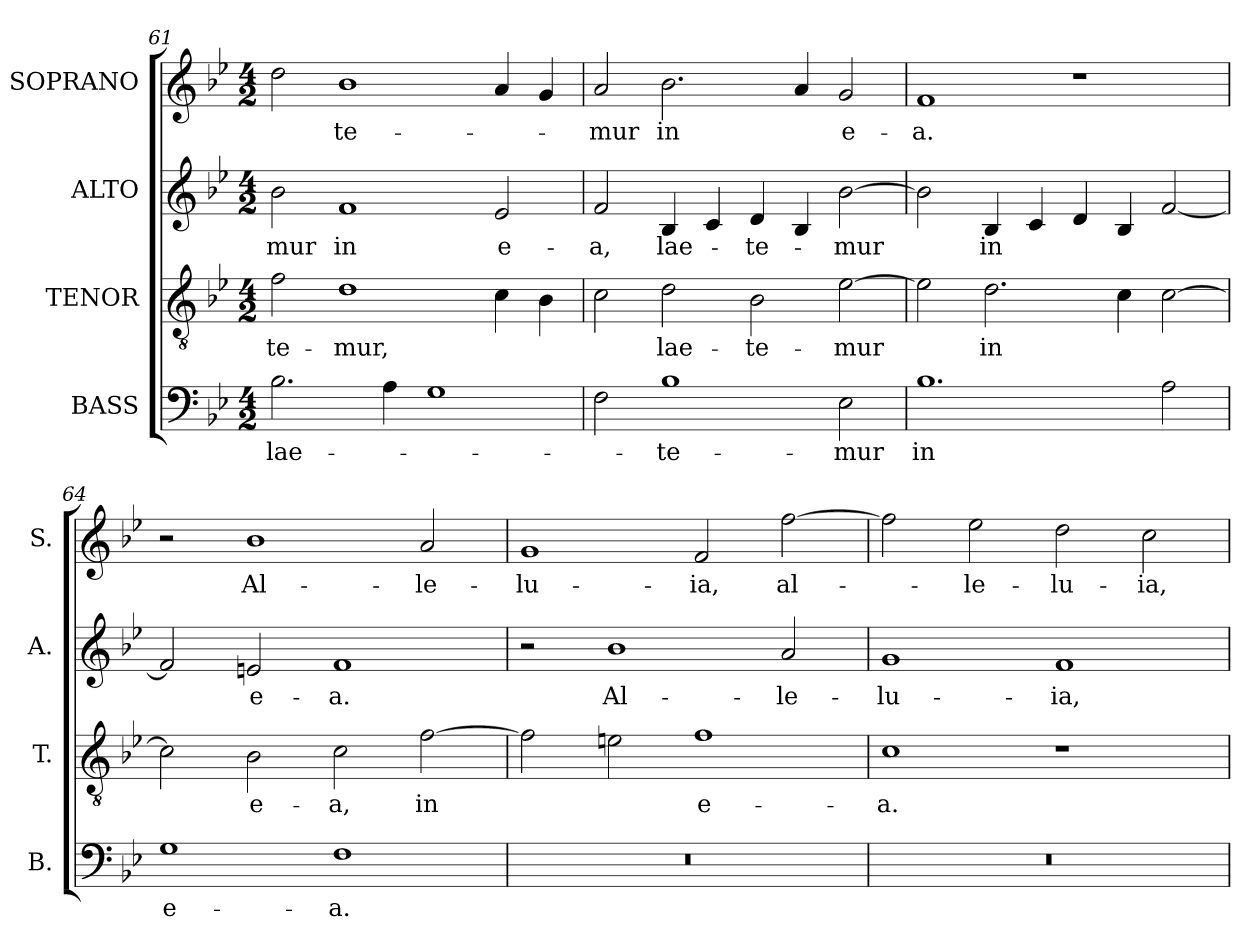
**kern	**text	**kern	**text	**kern	**text	**kern	**text
*part4	*part4	*part3	*part3	*part2	*part2	*part1	*part1
*staff4	*staff4	*staff3	*staff3	*staff2	*staff2	*staff1	*staff1
*I"BASS	*	*I"TENOR	*	*I"ALTO	*	*I"SOPRANO	*
*I'B.	*	*I'T.	*	*I'A.	*	*I'S.	*
!!LO:PB:g=z
*clefF4	*	*clefGv2	*	*clefG2	*	*clefG2	*
*	*	*ITrd7c12	*	*	*	*	*
*k[b-e-]	*	*k[b-e-]	*	*k[b-e-]	*	*k[b-e-]	*
*B-:	*	*B-:	*	*B-:	*	*B-:	*
*M4/2	*	*M4/2	*	*M4/2	*	*M4/2	*
=61	=61	=61	=61	=61	=61	=61	=61
!	!LO:LY:b:color=#000000	!	!	!	!	!	!
!	!	!	!LO:LY:b:color=#000000	!	!	!	!
!	!	!	!	!	!LO:LY:b:color=#000000	!	!
2.B-i\	lae-	2Fi\	-te-	2b-i\	-mur	2ddi\	.
!	!	!	!LO:LY:b:color=#000000	!	!	!	!
!	!	!	!	!	!LO:LY:b:color=#000000	!	!
!	!	!	!	!	!	!	!LO:LY:b:color=#000000
.	.	1Di	-mur,	1fi	in	1b-i	-te-
4Ai\	.	.	.	.	.	.	.
1Gi	.	.	.	.	.	.	.
!	!	!	!	!	!LO:LY:b:color=#000000	!	!
.	.	4Ci\	.	2e-i/	e-	4ai/	.
.	.	4BB-i\	.	.	.	4gi/	.
=62	=62	=62	=62	=62	=62	=62	=62
!	!	!	!	!	!LO:LY:b:color=#000000	!	!
!	!	!	!	!	!	!	!LO:LY:b:color=#000000
2Fi\	.	2Ci\	.	2fi/	-a,	2ai/	-mur
!	!LO:LY:b:color=#000000	!	!	!	!	!	!
!	!	!	!LO:LY:b:color=#000000	!	!	!	!
!	!	!	!	!	!LO:LY:b:color=#000000	!	!
!	!	!	!	!	!	!	!LO:LY:b:color=#000000
1B-i	-te-	2Di\	lae-	4B-i/	lae-	2.b-i\	in
.	.	.	.	4ci/	.	.	.
!	!	!	!LO:LY:b:color=#000000	!	!	!	!
!	!	!	!	!	!LO:LY:b:color=#000000	!	!
.	.	2BB-i\	-te-	4di/	-te-	.	.
.	.	.	.	4B-i/	.	4ai/	.
!	!LO:LY:b:color=#000000	!	!	!	!	!	!
!	!	!	!LO:LY:b:color=#000000	!	!	!	!
!	!	!	!	!	!LO:LY:b:color=#000000	!	!
!	!	!	!	!	!	!	!LO:LY:b:color=#000000
2E-i\	-mur	[2E-i\	-mur	[2b-i\	-mur	2gi/	e-
=63	=63	=63	=63	=63	=63	=63	=63
!	!LO:LY:b:color=#000000	!	!	!	!	!	!
!	!	!	!	!	!	!	!LO:LY:b:color=#000000
1.B-i	in	2E-i\]	.	2b-i\]	.	1fi	-a.
!	!	!	!LO:LY:b:color=#000000	!	!	!	!
!	!	!	!	!	!LO:LY:b:color=#000000	!	!
.	.	2.Di\	in	4B-i/	in	.	.
.	.	.	.	4ci/	.	.	.
.	.	.	.	4di/	.	1r	.
.	.	4Ci\	.	4B-i/	.	.	.
2Ai\	.	[2Ci\	.	[2fi/	.	.	.
=64	=64	=64	=64	=64	=64	=64	=64
!	!LO:LY:b:color=#000000	!	!	!	!	!	!
1Gi	e-	2Ci\]	.	2fi/]	.	2r	.
!	!	!	!LO:LY:b:color=#000000	!	!	!	!
!	!	!	!	!	!LO:LY:b:color=#000000	!	!
!	!	!	!	!	!	!	!LO:LY:b:color=#000000
.	.	2BB-i\	e-	2eni/	e-	1b-i	Al-
!	!LO:LY:b:color=#000000	!	!	!	!	!	!
!	!	!	!LO:LY:b:color=#000000	!	!	!	!
!	!	!	!	!	!LO:LY:b:color=#000000	!	!
1Fi	-a.	2Ci\	-a,	1fi	-a.	.	.
!	!	!	!LO:LY:b:color=#000000	!	!	!	!
!	!	!	!	!	!	!	!LO:LY:b:color=#000000
.	.	[2Fi\	in	.	.	2ai/	-le-
=65	=65	=65	=65	=65	=65	=65	=65
!LO:N:vis=1	!	!	!	!	!	!	!
!	!	!	!	!	!	!	!LO:LY:b:color=#000000
0r	.	2Fi\]	.	2r	.	1gi	-lu-
!	!	!	!	!	!LO:LY:b:color=#000000	!	!
.	.	2Eni\	.	1b-i	Al-	.	.
!	!	!	!LO:LY:b:color=#000000	!	!	!	!
!	!	!	!	!	!	!	!LO:LY:b:color=#000000
.	.	1Fi	e-	.	.	2fi/	-ia,
!	!	!	!	!	!LO:LY:b:color=#000000	!	!
!	!	!	!	!	!	!	!LO:LY:b:color=#000000
.	.	.	.	2ai/	-le-	[2ffi\	al-
=66	=66	=66	=66	=66	=66	=66	=66
!LO:N:vis=1	!	!	!	!	!	!	!
!	!	!	!LO:LY:b:color=#000000	!	!	!	!
!	!	!	!	!	!LO:LY:b:color=#000000	!	!
0r	.	1Ci	-a.	1gi	-lu-	2ffi\]	.
!	!	!	!	!	!	!	!LO:LY:b:color=#000000
.	.	.	.	.	.	2ee-i\	-le-
!	!	!	!	!	!LO:LY:b:color=#000000	!	!
!	!	!	!	!	!	!	!LO:LY:b:color=#000000
.	.	1r	.	1fi	-ia,	2ddi\	-lu-
!	!	!	!	!	!	!	!LO:LY:b:color=#000000
.	.	.	.	.	.	2cci\	-ia,
=	=	=	=	=	=	=	=
*-	*-	*-	*-	*-	*-	*-	*-
